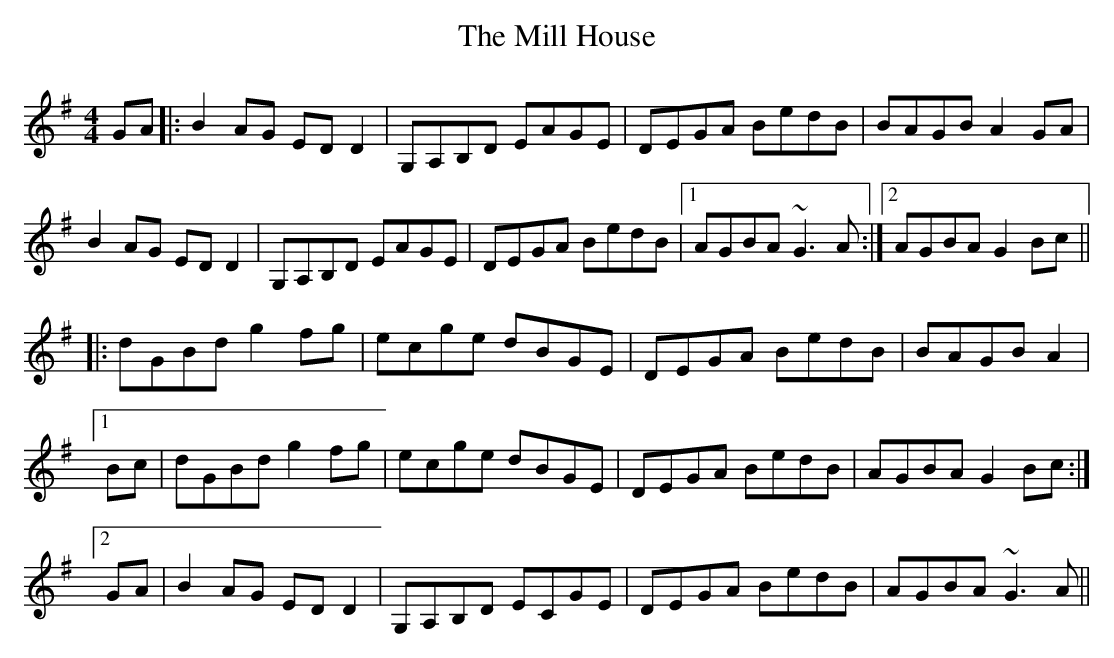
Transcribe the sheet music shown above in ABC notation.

X:1
T: The Mill House
M: 4/4
L: 1/8
K: Gmaj
GA|:B2AG EDD2|G,A,B,D EAGE|DEGA BedB|BAGB A2GA|
B2AG EDD2|G,A,B,D EAGE|DEGA BedB|1 AGBA ~G3A:|2 AGBA G2Bc||
|:dGBd g2fg|ecge dBGE|DEGA BedB|BAGB A2|
[1Bc|dGBd g2fg|ecge dBGE|DEGA BedB|AGBA G2Bc:|
[2GA|B2 AG EDD2|G,A,B,D ECGE|DEGA BedB|AGBA ~G3A||
